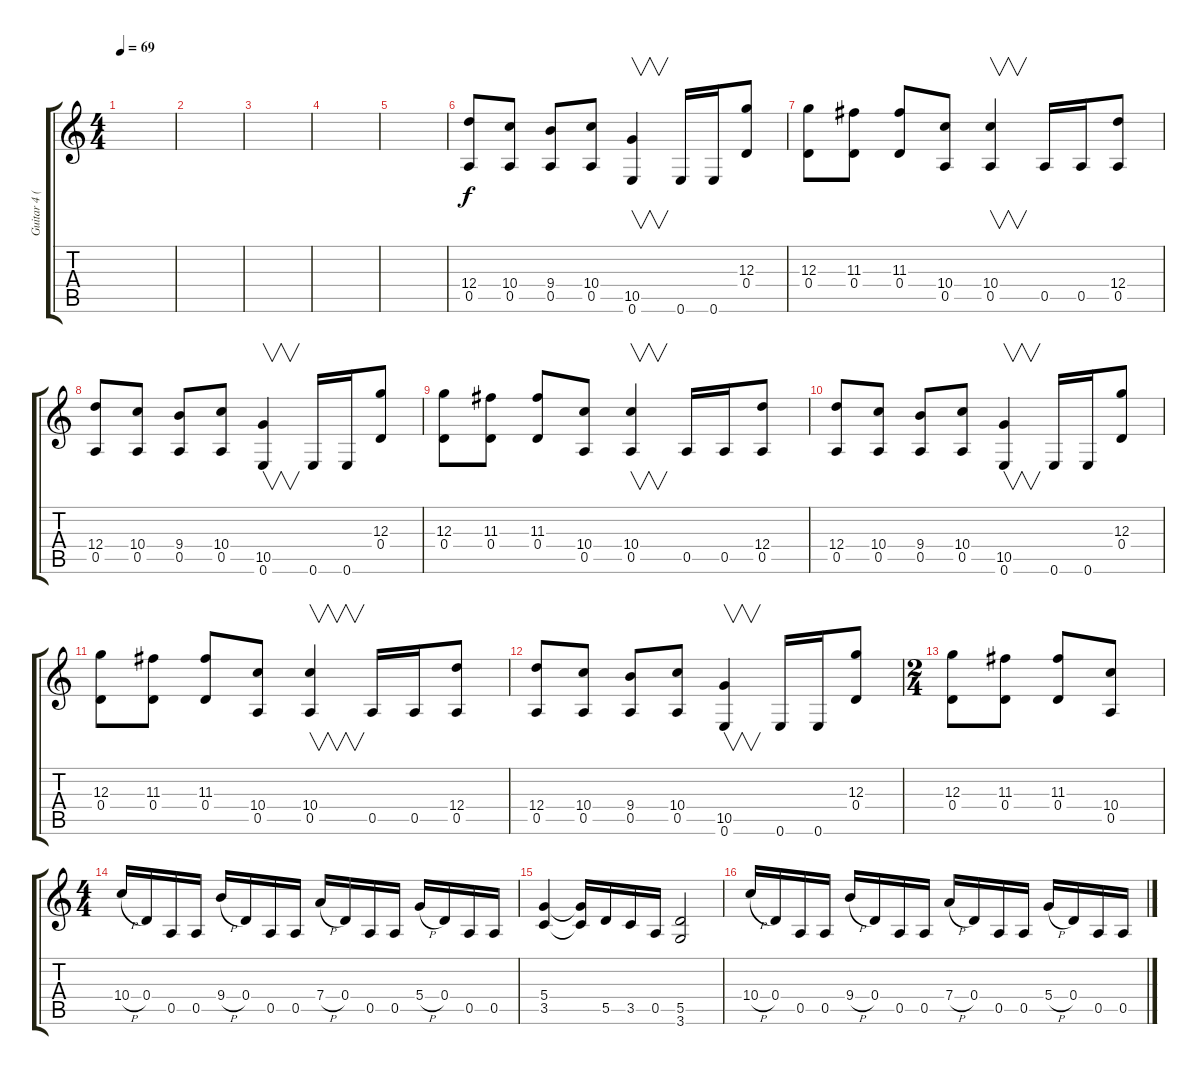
\track ("Guitar 4 (Distortion)" "Guitar 4 (") {instrument distortionguitar}
\staff {score tabs}
\tuning (E4 B3 G3 D3 A2 E2) {hide}
\ts (4 4)
\tempo 69
\clef g2
\ks c
|
|
|
|
|
(12.4 0.5).8{volume 15} (10.4 0.5).8 (9.4 0.5).8 (10.4 0.5).8 (10.5 0.6).4{v} 0.6.16 0.6.16 (12.3 0.4).8 |
(12.3 0.4).8 (11.3 0.4).8 (11.3 0.4).8 (10.4 0.5).8 (10.4 0.5).4{v} 0.5.16 0.5.16 (12.4 0.5).8 |
(12.4 0.5).8 (10.4 0.5).8 (9.4 0.5).8 (10.4 0.5).8 (10.5 0.6).4{v} 0.6.16 0.6.16 (12.3 0.4).8 |
(12.3 0.4).8 (11.3 0.4).8 (11.3 0.4).8 (10.4 0.5).8 (10.4 0.5).4{v} 0.5.16 0.5.16 (12.4 0.5).8 |
(12.4 0.5).8 (10.4 0.5).8 (9.4 0.5).8 (10.4 0.5).8 (10.5 0.6).4{v} 0.6.16 0.6.16 (12.3 0.4).8 |
(12.3 0.4).8 (11.3 0.4).8 (11.3 0.4).8 (10.4 0.5).8 (10.4 0.5).4{v} 0.5.16 0.5.16 (12.4 0.5).8 |
(12.4 0.5).8 (10.4 0.5).8 (9.4 0.5).8 (10.4 0.5).8 (10.5 0.6).4{v} 0.6.16 0.6.16 (12.3 0.4).8 |
\ts (2 4)
(12.3 0.4).8 (11.3 0.4).8 (11.3 0.4).8 (10.4 0.5).8 |
\ts (4 4)
10.4{h}.16 0.4.16 0.5.16 0.5.16 9.4{h}.16 0.4.16 0.5.16 0.5.16 7.4{h}.16 0.4.16 0.5.16 0.5.16 5.4{h}.16 0.4.16 0.5.16 0.5.16 |
(5.4 3.5).4 (5.4{t} 3.5{t}).16 5.5.16 3.5.16 0.5.16 (5.5 3.6).2 |
10.4{h}.16 0.4.16 0.5.16 0.5.16 9.4{h}.16 0.4.16 0.5.16 0.5.16 7.4{h}.16 0.4.16 0.5.16 0.5.16 5.4{h}.16 0.4.16 0.5.16 0.5.16
